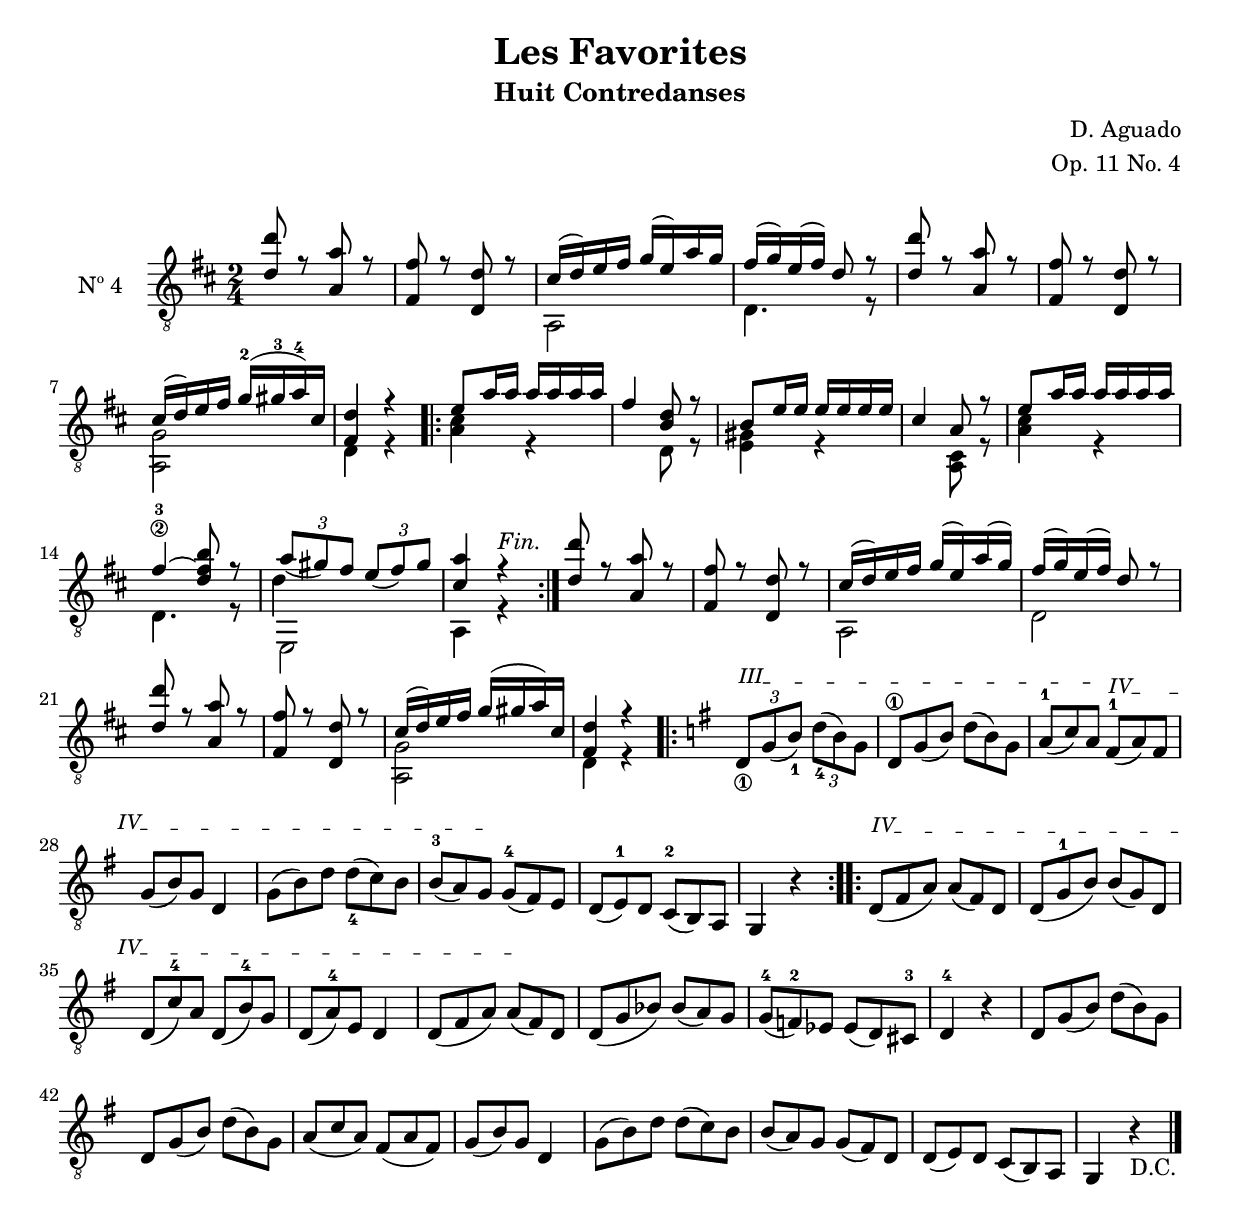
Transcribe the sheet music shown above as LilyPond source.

\version "2.19.32"

\header {
  title = "Les Favorites"
  subtitle = "Huit Contredanses"
  composer = "D. Aguado"
  opus = "Op. 11 No. 4"
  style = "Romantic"
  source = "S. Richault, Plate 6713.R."
  date = "1846"
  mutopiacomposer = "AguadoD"
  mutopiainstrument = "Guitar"
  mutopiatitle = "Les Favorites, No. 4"
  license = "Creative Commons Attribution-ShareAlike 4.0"
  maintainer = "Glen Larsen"
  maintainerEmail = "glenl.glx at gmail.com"
}

\paper {
  % add space between composer/opus markup and first staff
  markup-system-spacing #'padding = #3
  % add a little space between composer and opus
  markup-markup-spacing #'padding = #1.2
  top-margin = #8
  bottom-margin = #12
}

mbreak = {} % { \break }
global = {
  \time 2/4
  \key d \major
}

upperVoice = \relative c {
  \voiceOne
  <d' d'>8 r <a a'> r |
  <fis fis'>8 r <d d'> r |
  cis'16( d) e fis g( e) a g |
  fis16( g) e( fis) d8 r |
  <d d'>8 r <a a'> r |

  \mbreak
  <fis fis'>8 r <d d'> r |
  cis'16( d) e fis <g-2>( <gis-3> <a-4>) cis, |
  <fis, d'>4 r |
  \repeat volta 2 {
    e'8 a16 a a a a a |
    fis4 <b, d>8 r |
    b8 e16 e e e e e |

    \mbreak
    cis4 a8 r |
    e'8 a16 a a a a a |
    <fis\2-3>4~ <d fis b>8 r |
    \tuplet 3/2 { a'8_( gis) fis} \tuplet 3/2 { e8_( fis) gis } |
    <cis, a'>4 r^\markup{\italic "Fin."} |
  }
  <d d'>8 r <a a'> r |
  <fis fis'>8 r <d d'> r |

  \mbreak
  cis'16( d) e fis g( e) a( g) |
  fis16( g) e( fis) d8 r |
  <d d'>8 r <a a'> r |
  <fis fis'>8 r <d d'> r |
  cis'16( d) e fis g( gis a) cis, |

  \mbreak
  <fis, d'>4 r |
  \repeat volta 2 {
    \key g \major
    \oneVoice \tupletSpan 4
    \tuplet 3/2 {
      \set minimumFret = #3
      \override TextSpanner.bound-details.left.text = \markup{\small "III"}
      <d_\1>8\startTextSpan g( <b_1>) <d_4>( b) g |
      \omit TupletNumber
      <d\1>8 g( b) d( b) g |
      \override TextSpanner.bound-details.left.text = \markup{\small "IV"}
      <a-1>8( c) a\stopTextSpan <fis-1>( \startTextSpan \set minimumFret=#4 a) fis |
    }
    \tuplet 3/2 { g8( b) g } d4 |
    \tuplet 3/2 { g8( b) d <d_4>( c) b  } |

    \mbreak
    \tuplet 3/2 {
      <b-3>8( a) g\stopTextSpan \set minimumFret=#0 <g-4>( fis) e |
      d8( <e-1>) d <c-2>( b) a |
    }
    g4 r |
  }
  \repeat volta 2 {
    \tuplet 3/2 {
      \override TextSpanner.bound-details.left.text = \markup{\small "IV"}
      \set minimumFret=#4
      d'8(\startTextSpan fis a) a( fis) d |
      d8( <g-1> b) b( g) d |
      d8( <c'-4>) a d,( <b'-4>) g |
    }

    \mbreak
    \tuplet 3/2 { d8( <a'-4>) e } d4 |
    \tuplet 3/2 {
      d8( fis a) a(\stopTextSpan \set minimumFret=#0 fis) d |
      d8( g bes) bes( a) g |
      <g-4>8( <f-2>) ees ees( d) <cis-3> |
    }
    <d-4>4 r |
    \tuplet 3/2 {
      d8 g( b) d( b) g |
      d8 g( b) d( b) g |

      \mbreak
      a8( c a) fis( a fis) |
    }
    \tuplet 3/2 { g8( b) g } d4 |
    \tuplet 3/2 {
      g8( b) d d( c) b |
      b8( a) g g( fis) d |
      d8( e) d c( b) a |
    }
    g4 r_"D.C."
  }
  
  \bar "|."
}

lowerVoice = \relative c {
  \voiceTwo
  s2*2 |
  a2 |
  d4. r8 |
  s2 |

  s2 |
  <a g'>2 |
  d4 r |
  <a' cis>4 r |
  s4 d,8 r |
  <e gis>4 r |

  s4 <a, cis>8 r |
  <a' cis> 4 r |
  d,4. r8 |
  << {\voiceTwo e,2 } \\ {\voiceThree\stemDown d''4 s } >> |
  a,4 r |
  s2 |
  s2 |

  a2 |
  d2 |
  s2 |
  s2 |
  <a g'>2 |

  d4 r |
  s2*5 |

  s2*6 |

  s2*7 |

  s2*6 |
}

\score {
  <<
    \new Staff = "Guitar" \with {
      midiInstrument = #"acoustic guitar (nylon)"
      instrumentName = #"Nº 4"
%      \override StringNumber #'stencil = ##f
    } <<
      \global
      \clef "treble_8"

      \context Voice = "upperVoice" \upperVoice
      \context Voice = "lowerVoice" \lowerVoice
    >>
%{
    % tabs are not completely developed
    \new TabStaff = "Guitar tabs" \with {
      restrainOpenStrings = ##t
    } <<
      \clef "moderntab"
      \global
      \context TabVoice = "upperVoice" \upperVoice
      \context TabVoice = "lowerVoice" \lowerVoice
    >>
%}
  >>
  \layout {}
  \midi {
    \context { \TabStaff \remove "Staff_performer" }
    \tempo 4 = 74
  }
}
